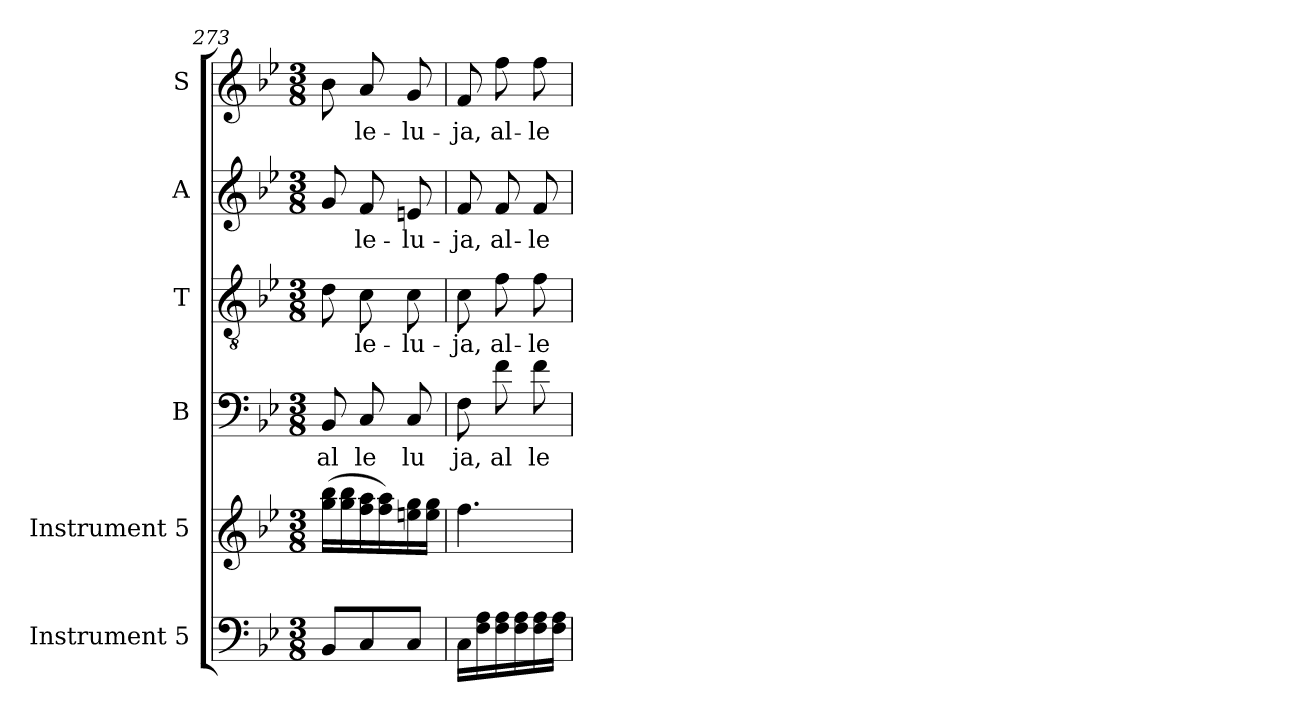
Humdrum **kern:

**kern	**kern	**kern	**text	**kern	**text	**kern	**text	**kern	**text
*part6	*part5	*part4	*part4	*part3	*part3	*part2	*part2	*part1	*part1
*staff6	*staff5	*staff4	*staff4	*staff3	*staff3	*staff2	*staff2	*staff1	*staff1
*I"Instrument 5	*I"Instrument 5	*I"B	*	*I"T	*	*I"A	*	*I"S	*
*	*	*I'B	*	*I'T	*	*I'A	*	*I'S	*
*clefF4	*clefG2	*clefF4	*	*clefGv2	*	*clefG2	*	*clefG2	*
*k[b-e-]	*k[b-e-]	*k[b-e-]	*	*k[b-e-]	*	*k[b-e-]	*	*k[b-e-]	*
*B-:	*B-:	*B-:	*	*B-:	*	*B-:	*	*B-:	*
*M3/8	*M3/8	*M3/8	*	*M3/8	*	*M3/8	*	*M3/8	*
=273	=273	=273	=273	=273	=273	=273	=273	=273	=273
!	!	!	!LO:LY:b:cj	!	!LO:LY:b:cj	!	!LO:LY:b:cj	!	!LO:LY:b:cj
8BB-/L	(>16bb-\ 16gg\L	8BB-/	al	8d\	--	8g/	--	8b-\	--
.	16bb-\ 16gg\	.	.	.	.	.	.	.	.
!	!	!	!LO:LY:b:cj	!	!LO:LY:b:cj	!	!LO:LY:b:cj	!	!LO:LY:b:cj
8C/	16ff\ 16aa\	8C/	le	8c\	-le-	8f/	-le-	8a/	-le-
.	16ff\ 16aa\)	.	.	.	.	.	.	.	.
!	!	!	!LO:LY:b:cj	!	!LO:LY:b:cj	!	!LO:LY:b:cj	!	!LO:LY:b:cj
8C/J	16gg\ 16een\	8C/	lu	8c\	-lu-	8en/	-lu-	8g/	-lu-
.	16ee\ 16gg\J	.	.	.	.	.	.	.	.
!!LO:LB:g=z
=274	=274	=274	=274	=274	=274	=274	=274	=274	=274
!	!	!	!LO:LY:b:cj	!	!LO:LY:b:cj	!	!LO:LY:b:cj	!	!LO:LY:b:cj
16C\L	4.ff\	8F\	ja,	8c\	-ja,	8f/	-ja,	8f/	-ja,
16F\ 16A\	.	.	.	.	.	.	.	.	.
!	!	!	!LO:LY:b:cj	!	!LO:LY:b:cj	!	!LO:LY:b:cj	!	!LO:LY:b:cj
16A\ 16F\	.	8f\	al	8f\	al-	8f/	al-	8ff\	al-
16F\ 16A\	.	.	.	.	.	.	.	.	.
!	!	!	!LO:LY:b:cj	!	!LO:LY:b:cj	!	!LO:LY:b:cj	!	!LO:LY:b:cj
16F\ 16A\	.	8f\	le	8f\	-le-	8f/	-le-	8ff\	-le-
16F\ 16A\J	.	.	.	.	.	.	.	.	.
=	=	=	=	=	=	=	=	=	=
*-	*-	*-	*-	*-	*-	*-	*-	*-	*-
